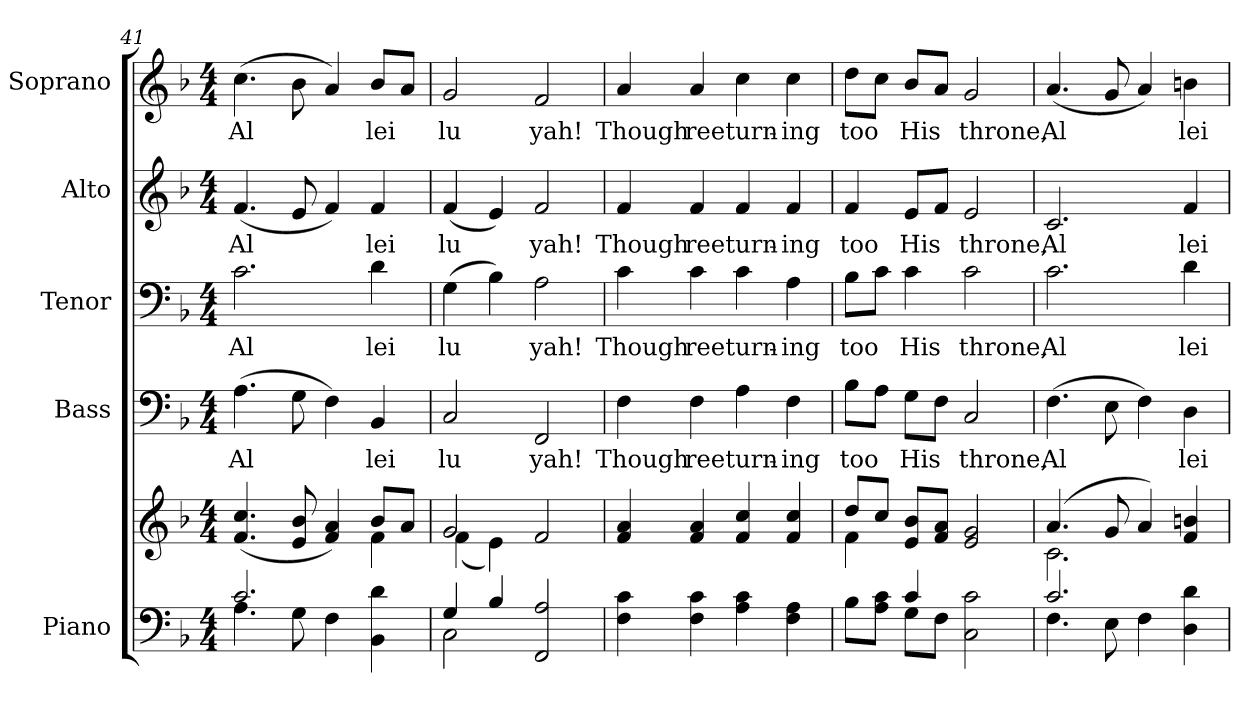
**kern	**kern	**kern	**text	**kern	**text	**kern	**text	**kern	**text
*part5	*part5	*part4	*part4	*part3	*part3	*part2	*part2	*part1	*part1
*staff6	*staff5	*staff4	*staff4	*staff3	*staff3	*staff2	*staff2	*staff1	*staff1
*I"Piano	*	*I"Bass	*	*I"Tenor	*	*I"Alto	*	*I"Soprano	*
*I'Pno.	*	*I'B.	*	*I'T.	*	*I'A.	*	*I'S.	*
!!LO:PB:g=z
*clefF4	*clefG2	*clefF4	*	*clefF4	*	*clefG2	*	*clefG2	*
*k[b-]	*k[b-]	*k[b-]	*	*k[b-]	*	*k[b-]	*	*k[b-]	*
*F:	*F:	*F:	*	*F:	*	*F:	*	*F:	*
*M4/4	*M4/4	*M4/4	*	*M4/4	*	*M4/4	*	*M4/4	*
=41	=41	=41	=41	=41	=41	=41	=41	=41	=41
*^	*^	*	*	*	*	*	*	*	*
!	!	!	!	!	!LO:LY:b:color=#000000	!	!	!	!	!	!
!	!	!	!	!	!	!	!LO:LY:b:color=#000000	!	!	!	!
!	!	!	!	!	!	!	!	!	!LO:LY:b:color=#000000	!	!
!	!	!	!	!	!	!	!	!	!	!	!LO:LY:b:color=#000000
2.ci/	4.Ai\	(4.fi/ 4.cci	2ryy	(4.Ai\	Al	2.ci\	Al	(4.fi/	Al	(4.cci\	Al
.	8Gi\	8ei/ 8b-i	.	8Gi\	.	.	.	8ei/	.	8b-i\	.
.	4Fi\	4fi/ 4ai)	4ryy	4Fi\)	.	.	.	4fi/)	.	4ai/)	.
!	!	!	!	!	!LO:LY:b:color=#000000	!	!	!	!	!	!
!	!	!	!	!	!	!	!LO:LY:b:color=#000000	!	!	!	!
!	!	!	!	!	!	!	!	!	!LO:LY:b:color=#000000	!	!
!	!	!	!	!	!	!	!	!	!	!	!LO:LY:b:color=#000000
4BB-i\ 4di	4ryy	8b-i/L	4fi\	4BB-i/	lei	4di\	lei	4fi/	lei	8b-i/L	lei
.	.	8ai/J	.	.	.	.	.	.	.	8ai/J	.
=42	=42	=42	=42	=42	=42	=42	=42	=42	=42	=42	=42
!	!	!	!	!	!LO:LY:b:color=#000000	!	!	!	!	!	!
!	!	!	!	!	!	!	!LO:LY:b:color=#000000	!	!	!	!
!	!	!	!	!	!	!	!	!	!LO:LY:b:color=#000000	!	!
!	!	!	!	!	!	!	!	!	!	!	!LO:LY:b:color=#000000
4Gi/	2Ci\	2gi/	(4fi\	2Ci/	lu	(4Gi\	lu	(4fi/	lu	2gi/	lu
4B-i/	.	.	4ei\)	.	.	4B-i\)	.	4ei/)	.	.	.
!	!	!	!	!	!LO:LY:b:color=#000000	!	!	!	!	!	!
!	!	!	!	!	!	!	!LO:LY:b:color=#000000	!	!	!	!
!	!	!	!	!	!	!	!	!	!LO:LY:b:color=#000000	!	!
!	!	!	!	!	!	!	!	!	!	!	!LO:LY:b:color=#000000
2FFi/ 2Ai	2ryy	2fi/	2ryy	2FFi/	yah!	2Ai\	yah!	2fi/	yah!	2fi/	yah!
*v	*v	*	*	*	*	*	*	*	*	*	*
*	*v	*v	*	*	*	*	*	*	*	*
!!LO:PB:g=z
=43	=43	=43	=43	=43	=43	=43	=43	=43	=43
*^	*^	*	*	*	*	*	*	*	*
!	!	!	!	!	!LO:LY:b:color=#000000	!	!	!	!	!	!
*v	*v	*	*	*	*	*	*	*	*	*	*
*	*v	*v	*	*	*	*	*	*	*	*
*^	*^	*	*	*	*	*	*	*	*
!	!	!	!	!	!	!	!LO:LY:b:color=#000000	!	!	!	!
*v	*v	*	*	*	*	*	*	*	*	*	*
*	*v	*v	*	*	*	*	*	*	*	*
*^	*^	*	*	*	*	*	*	*	*
!	!	!	!	!	!	!	!	!	!LO:LY:b:color=#000000	!	!
*v	*v	*	*	*	*	*	*	*	*	*	*
*	*v	*v	*	*	*	*	*	*	*	*
*^	*^	*	*	*	*	*	*	*	*
!	!	!	!	!	!	!	!	!	!	!	!LO:LY:b:color=#000000
*v	*v	*	*	*	*	*	*	*	*	*	*
*	*v	*v	*	*	*	*	*	*	*	*
4Fi\ 4ci	4fi/ 4ai	4Fi\	Though	4ci\	Though	4fi/	Though	4ai/	Though
!	!	!	!LO:LY:b:color=#000000	!	!	!	!	!	!
!	!	!	!	!	!LO:LY:b:color=#000000	!	!	!	!
!	!	!	!	!	!	!	!LO:LY:b:color=#000000	!	!
!	!	!	!	!	!	!	!	!	!LO:LY:b:color=#000000
4Fi\ 4ci	4fi/ 4ai	4Fi\	ree	4ci\	ree	4fi/	ree	4ai/	ree
!	!	!	!LO:LY:b:color=#000000	!	!	!	!	!	!
!	!	!	!	!	!LO:LY:b:color=#000000	!	!	!	!
!	!	!	!	!	!	!	!LO:LY:b:color=#000000	!	!
!	!	!	!	!	!	!	!	!	!LO:LY:b:color=#000000
4Ai\ 4ci	4fi/ 4cci	4Ai\	turn-	4ci\	turn-	4fi/	turn-	4cci\	turn-
!	!	!	!LO:LY:b:color=#000000	!	!	!	!	!	!
!	!	!	!	!	!LO:LY:b:color=#000000	!	!	!	!
!	!	!	!	!	!	!	!LO:LY:b:color=#000000	!	!
!	!	!	!	!	!	!	!	!	!LO:LY:b:color=#000000
4Fi\ 4Ai	4fi/ 4cci	4Fi\	-ing	4Ai\	-ing	4fi/	-ing	4cci\	-ing
=44	=44	=44	=44	=44	=44	=44	=44	=44	=44
*^	*^	*	*	*	*	*	*	*	*
!	!	!	!	!	!LO:LY:b:color=#000000	!	!	!	!	!	!
!	!	!	!	!	!	!	!LO:LY:b:color=#000000	!	!	!	!
!	!	!	!	!	!	!	!	!	!LO:LY:b:color=#000000	!	!
!	!	!	!	!	!	!	!	!	!	!	!LO:LY:b:color=#000000
8B-i\L	4ryy	8ddi/L	4fi\	8B-i\L	too	8B-i\L	too	4fi/	too	8ddi\L	too
8Ai\ 8ciJ	.	8cci/J	.	8Ai\J	.	8ci\J	.	.	.	8cci\J	.
!	!	!	!	!	!LO:LY:b:color=#000000	!	!	!	!	!	!
!	!	!	!	!	!	!	!LO:LY:b:color=#000000	!	!	!	!
!	!	!	!	!	!	!	!	!	!LO:LY:b:color=#000000	!	!
!	!	!	!	!	!	!	!	!	!	!	!LO:LY:b:color=#000000
4ci/	8Gi\L	8ei/ 8b-iL	4ryy	8Gi\L	His	4ci\	His	8ei/L	His	8b-i/L	His
.	8Fi\J	8fi/ 8aiJ	.	8Fi\J	.	.	.	8fi/J	.	8ai/J	.
!	!	!	!	!	!LO:LY:b:color=#000000	!	!	!	!	!	!
!	!	!	!	!	!	!	!LO:LY:b:color=#000000	!	!	!	!
!	!	!	!	!	!	!	!	!	!LO:LY:b:color=#000000	!	!
!	!	!	!	!	!	!	!	!	!	!	!LO:LY:b:color=#000000
2Ci\ 2ci	2ryy	2ei/ 2gi	2ryy	2Ci/	throne,	2ci\	throne,	2ei/	throne,	2gi/	throne,
!!LO:PB:g=z
=45	=45	=45	=45	=45	=45	=45	=45	=45	=45	=45	=45
!	!	!	!	!	!LO:LY:b:color=#000000	!	!	!	!	!	!
!	!	!	!	!	!	!	!LO:LY:b:color=#000000	!	!	!	!
!	!	!	!	!	!	!	!	!	!LO:LY:b:color=#000000	!	!
!	!	!	!	!	!	!	!	!	!	!	!LO:LY:b:color=#000000
2.ci/	4.Fi\	(4.ai/	2.ci\	(4.Fi\	Al	2.ci\	Al	2.ci/	Al	(4.ai/	Al
.	8Ei\	8gi/	.	8Ei\	.	.	.	.	.	8gi/	.
.	4Fi\	4ai/)	.	4Fi\)	.	.	.	.	.	4ai/)	.
!	!	!	!	!	!LO:LY:b:color=#000000	!	!	!	!	!	!
!	!	!	!	!	!	!	!LO:LY:b:color=#000000	!	!	!	!
!	!	!	!	!	!	!	!	!	!LO:LY:b:color=#000000	!	!
!	!	!	!	!	!	!	!	!	!	!	!LO:LY:b:color=#000000
4Di\ 4di	4ryy	4fi/ 4bni	4ryy	4Di\	lei	4di\	lei	4fi/	lei	4bni\	lei
*v	*v	*	*	*	*	*	*	*	*	*	*
*	*v	*v	*	*	*	*	*	*	*	*
=	=	=	=	=	=	=	=	=	=
*-	*-	*-	*-	*-	*-	*-	*-	*-	*-
